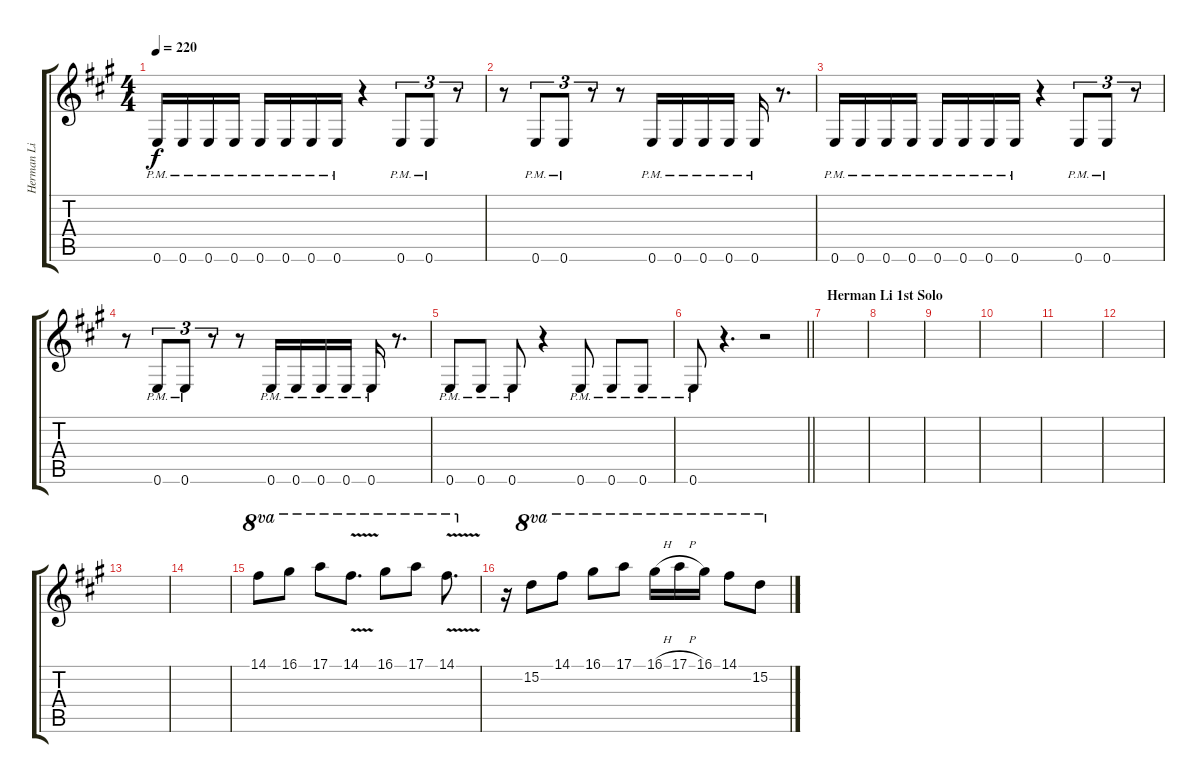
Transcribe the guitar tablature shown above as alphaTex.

\track ("Herman Li II" "Herman Li ") {instrument overdrivenguitar}
\staff {score tabs}
\tuning (E4 B3 G3 D3 A2 E2) {hide}
\ts (4 4)
\tempo 220
\clef g2
\ks a
0.6{pm}.16{dy f} 0.6{pm}.16 0.6{pm}.16 0.6{pm}.16 0.6{pm}.16 0.6{pm}.16 0.6{pm}.16 0.6{pm}.16 r.4 0.6{pm}.8{tu (3 2)} 0.6{pm}.8{tu (3 2)} r.8{tu (3 2)} |
r.8 0.6{pm}.8{tu (3 2)} 0.6{pm}.8{tu (3 2)} r.8{tu (3 2)} r.8 0.6{pm}.16 0.6{pm}.16 0.6{pm}.16 0.6{pm}.16 0.6{pm}.16 r.8{d} |
0.6{pm}.16 0.6{pm}.16 0.6{pm}.16 0.6{pm}.16 0.6{pm}.16 0.6{pm}.16 0.6{pm}.16 0.6{pm}.16 r.4 0.6{pm}.8{tu (3 2)} 0.6{pm}.8{tu (3 2)} r.8{tu (3 2)} |
r.8 0.6{pm}.8{tu (3 2)} 0.6{pm}.8{tu (3 2)} r.8{tu (3 2)} r.8 0.6{pm}.16 0.6{pm}.16 0.6{pm}.16 0.6{pm}.16 0.6{pm}.16 r.8{d} |
0.6{pm}.8 0.6{pm}.8 0.6{pm}.8 r.4 0.6{pm}.8 0.6{pm}.8 0.6{pm}.8 |
\barLineRight lightlight
0.6{pm}.8 r.4{d} r.2 |
\section ("" "Herman Li 1st Solo")
|
|
|
|
|
|
|
|
14.1.8{ot 8va} 16.1.8{ot 8va} 17.1.8{ot 8va} 14.1{v}.8{d ot 8va} 16.1.8{ot 8va} 17.1.8{ot 8va} 14.1{v}.8{d ot 8va} |
r.16 15.2.8{ot 8va} 14.1.8{ot 8va} 16.1.8{ot 8va} 17.1.8{ot 8va} 16.1{h}.16{ot 8va} 17.1{h}.16{ot 8va} 16.1.16{ot 8va} 14.1.8{ot 8va} 15.2.8{ot 8va}
